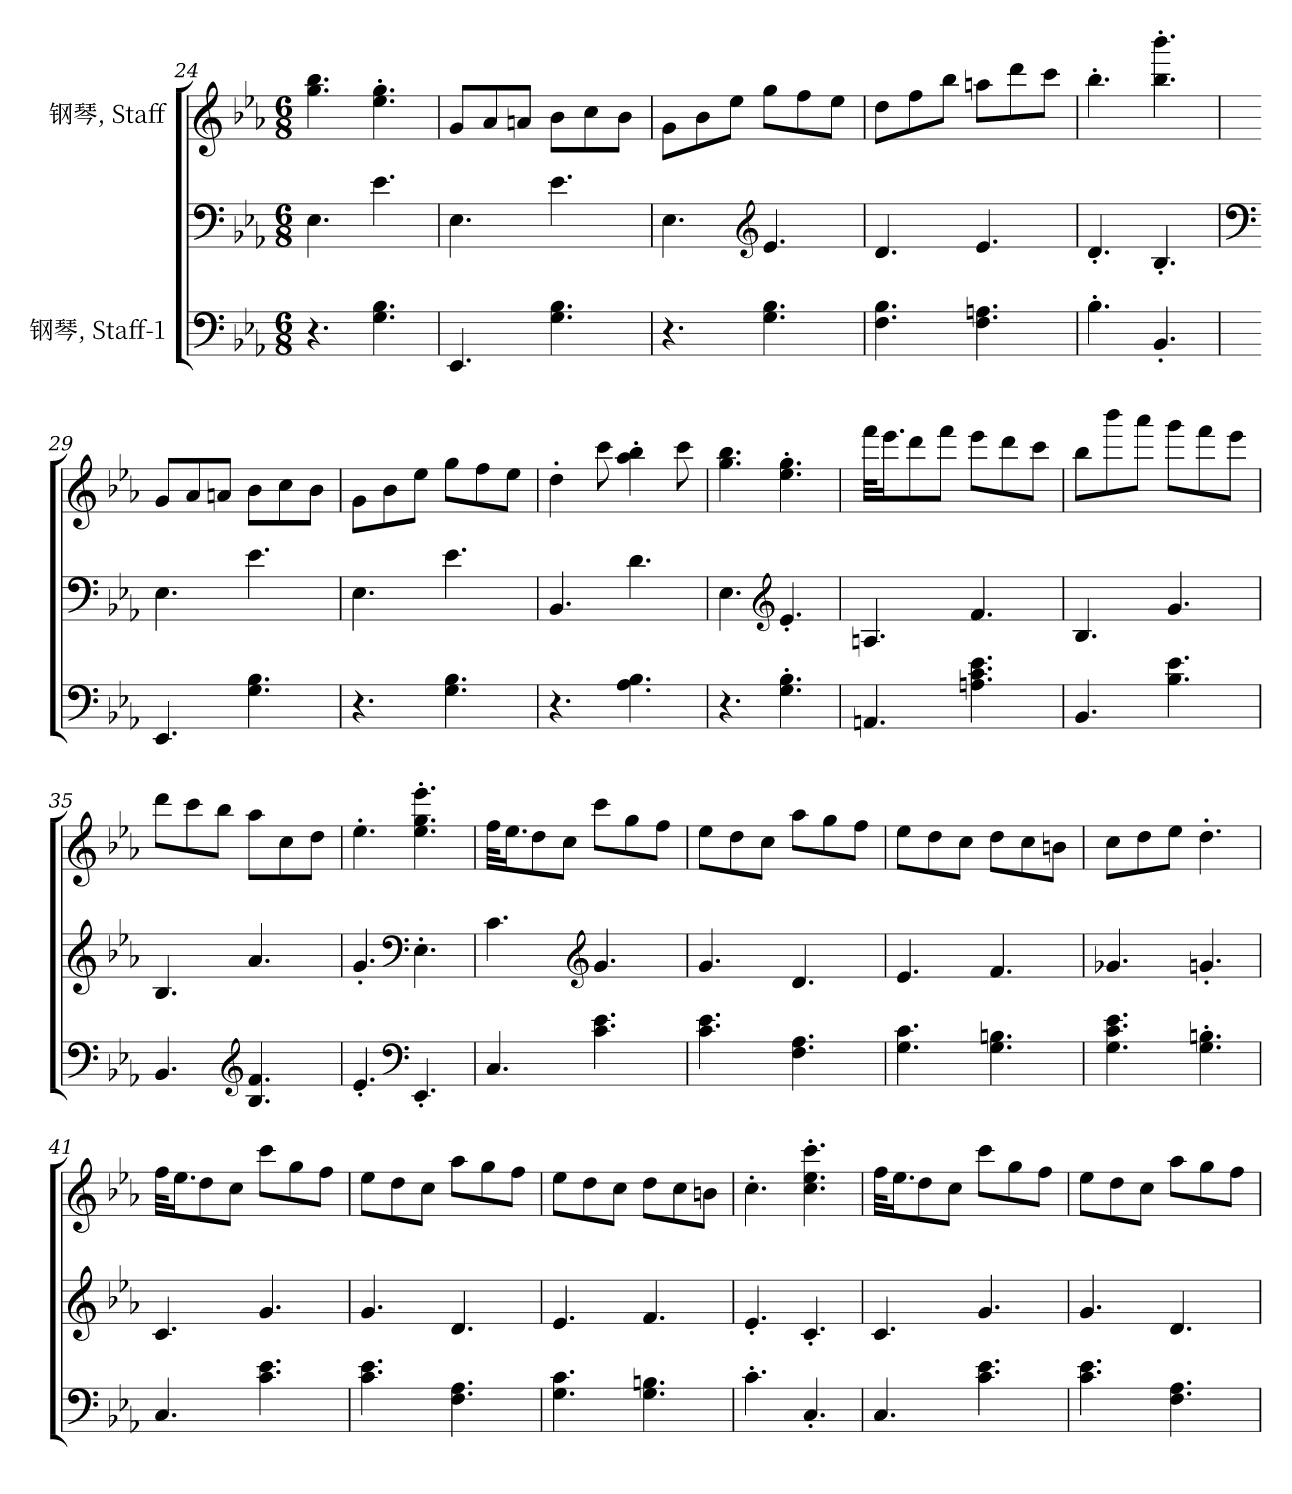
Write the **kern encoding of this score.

**kern	**kern	**kern
*part2	*part2	*part1
*staff3	*staff2	*staff1
*I"钢琴, Staff-1	*	*I"钢琴, Staff
*clefF4	*clefF4	*clefG2
*k[b-e-a-]	*k[b-e-a-]	*k[b-e-a-]
*M6/8	*M6/8	*M6/8
=24	=24	=24
4.r	4.E-\	4.gg\ 4.bb-\
4.G\ 4.B-\	4.e-\	4.ee-\' 4.gg\'
!!LO:LB:g=z
=25	=25	=25
4.EE-/	4.E-\	8g/L
.	.	8a-/
.	.	8an/J
4.G\ 4.B-\	4.e-\	8b-\L
.	.	8cc\
.	.	8b-\J
=26	=26	=26
4.r	4.E-\	8g\L
.	.	8b-\
.	.	8ee-\J
*	*clefG2	*
4.G\ 4.B-\	4.e-/	8gg\L
.	.	8ff\
.	.	8ee-\J
=27	=27	=27
4.F\ 4.B-\	4.d/	8dd\L
.	.	8ff\
.	.	8bb-\J
4.F\ 4.An\	4.e-/	8aan\L
.	.	8ddd\
.	.	8ccc\J
=28	=28	=28
4.B-'\	4.d'/	4.bb-'\
4.BB-'/	4.B-'/	4.bb-\' 4.bbb-\'
=29	=29	=29
*	*clefF4	*
4.EE-/	4.E-\	8g/L
.	.	8a-/
.	.	8an/J
4.G\ 4.B-\	4.e-\	8b-\L
.	.	8cc\
.	.	8b-\J
!!LO:LB:g=z
=30	=30	=30
4.r	4.E-\	8g\L
.	.	8b-\
.	.	8ee-\J
4.G\ 4.B-\	4.e-\	8gg\L
.	.	8ff\
.	.	8ee-\J
=31	=31	=31
4.r	4.BB-/	4dd'\
.	.	8ccc\
4.A-\ 4.B-\	4.d\	4aa-\' 4bb-\'
.	.	8ccc\
=32	=32	=32
4.r	4.E-\	4.gg\ 4.bb-\
*	*clefG2	*
4.G\' 4.B-\'	4.e-'/	4.ee-\' 4.gg\'
=33	=33	=33
4.AAn/	4.An/	32fff\KLL
.	.	16.eee-\J
.	.	8ddd\
.	.	8fff\J
4.An\ 4.c\ 4.e-\	4.f/	8eee-\L
.	.	8ddd\
.	.	8ccc\J
=34	=34	=34
4.BB-/	4.B-/	8bb-\L
.	.	8bbb-\
.	.	8aaa-\J
4.B-\ 4.e-\	4.g/	8ggg\L
.	.	8fff\
.	.	8eee-\J
!!LO:LB:g=z
=35	=35	=35
4.BB-/	4.B-/	8ddd\L
.	.	8ccc\
.	.	8bb-\J
*clefG2	*	*
4.B-/ 4.f/	4.a-/	8aa-\L
.	.	8cc\
.	.	8dd\J
=36	=36	=36
4.e-'/	4.g'/	4.ee-'\
*clefF4	*clefF4	*
4.EE-'/	4.E-'\	4.ee-\' 4.gg\' 4.eee-\'
=37	=37	=37
4.C/	4.c\	32ff\KLL
.	.	16.ee-\J
.	.	8dd\
.	.	8cc\J
*	*clefG2	*
4.c\ 4.e-\	4.g/	8ccc\L
.	.	8gg\
.	.	8ff\J
=38	=38	=38
4.c\ 4.e-\	4.g/	8ee-\L
.	.	8dd\
.	.	8cc\J
4.F\ 4.A-\	4.d/	8aa-\L
.	.	8gg\
.	.	8ff\J
=39	=39	=39
4.G\ 4.c\	4.e-/	8ee-\L
.	.	8dd\
.	.	8cc\J
4.G\ 4.Bn\	4.f/	8dd\L
.	.	8cc\
.	.	8bn\J
!!LO:PB:g=z
=40	=40	=40
4.G\ 4.c\ 4.e-\	4.g-X/	8cc\L
.	.	8dd\
.	.	8ee-\J
4.G\' 4.Bn\'	4.gn'/	4.dd'\
=41	=41	=41
4.C/	4.c/	32ff\KLL
.	.	16.ee-\J
.	.	8dd\
.	.	8cc\J
4.c\ 4.e-\	4.g/	8ccc\L
.	.	8gg\
.	.	8ff\J
=42	=42	=42
4.c\ 4.e-\	4.g/	8ee-\L
.	.	8dd\
.	.	8cc\J
4.F\ 4.A-\	4.d/	8aa-\L
.	.	8gg\
.	.	8ff\J
=43	=43	=43
4.G\ 4.c\	4.e-/	8ee-\L
.	.	8dd\
.	.	8cc\J
4.G\ 4.Bn\	4.f/	8dd\L
.	.	8cc\
.	.	8bn\J
=44	=44	=44
4.c'\	4.e-'/	4.cc'\
4.C'/	4.c'/	4.cc\' 4.ee-\' 4.ccc\'
=45	=45	=45
4.C/	4.c/	32ff\KLL
.	.	16.ee-\J
.	.	8dd\
.	.	8cc\J
4.c\ 4.e-\	4.g/	8ccc\L
.	.	8gg\
.	.	8ff\J
!!LO:LB:g=z
=46	=46	=46
4.c\ 4.e-\	4.g/	8ee-\L
.	.	8dd\
.	.	8cc\J
4.F\ 4.A-\	4.d/	8aa-\L
.	.	8gg\
.	.	8ff\J
=	=	=
*-	*-	*-
